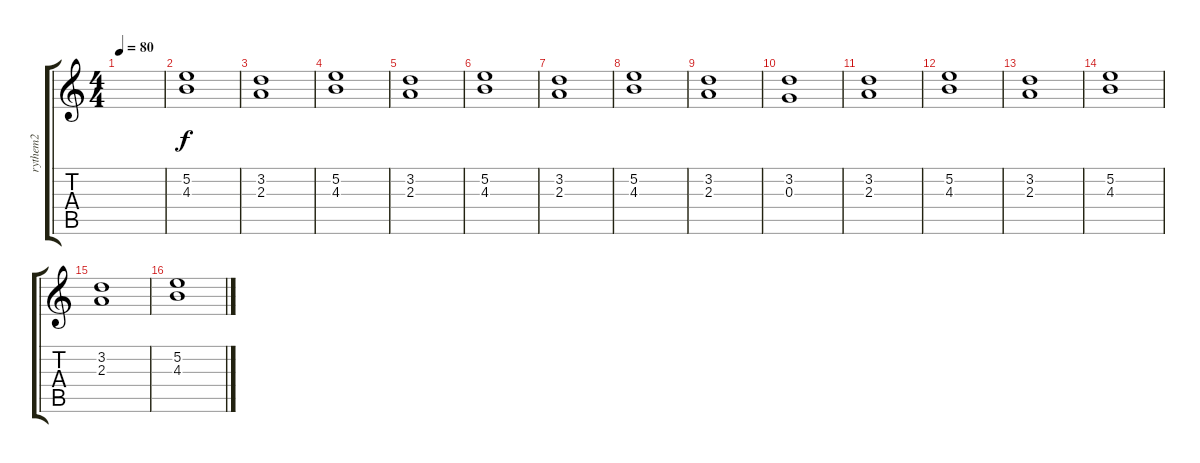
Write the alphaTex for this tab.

\track ("rythem2" "rythem2") {instrument distortionguitar}
\staff {score tabs}
\tuning (E4 B3 G3 D3 A2 E2) {hide}
\ts (4 4)
\tempo 80
\clef g2
\ks c
|
(5.2 4.3).1 |
(3.2 2.3).1 |
(5.2 4.3).1 |
(3.2 2.3).1 |
(5.2 4.3).1 |
(3.2 2.3).1 |
(5.2 4.3).1 |
(3.2 2.3).1 |
(3.2 0.3).1 |
(3.2 2.3).1 |
(5.2 4.3).1 |
(3.2 2.3).1 |
(5.2 4.3).1 |
(3.2 2.3).1 |
(5.2 4.3).1
